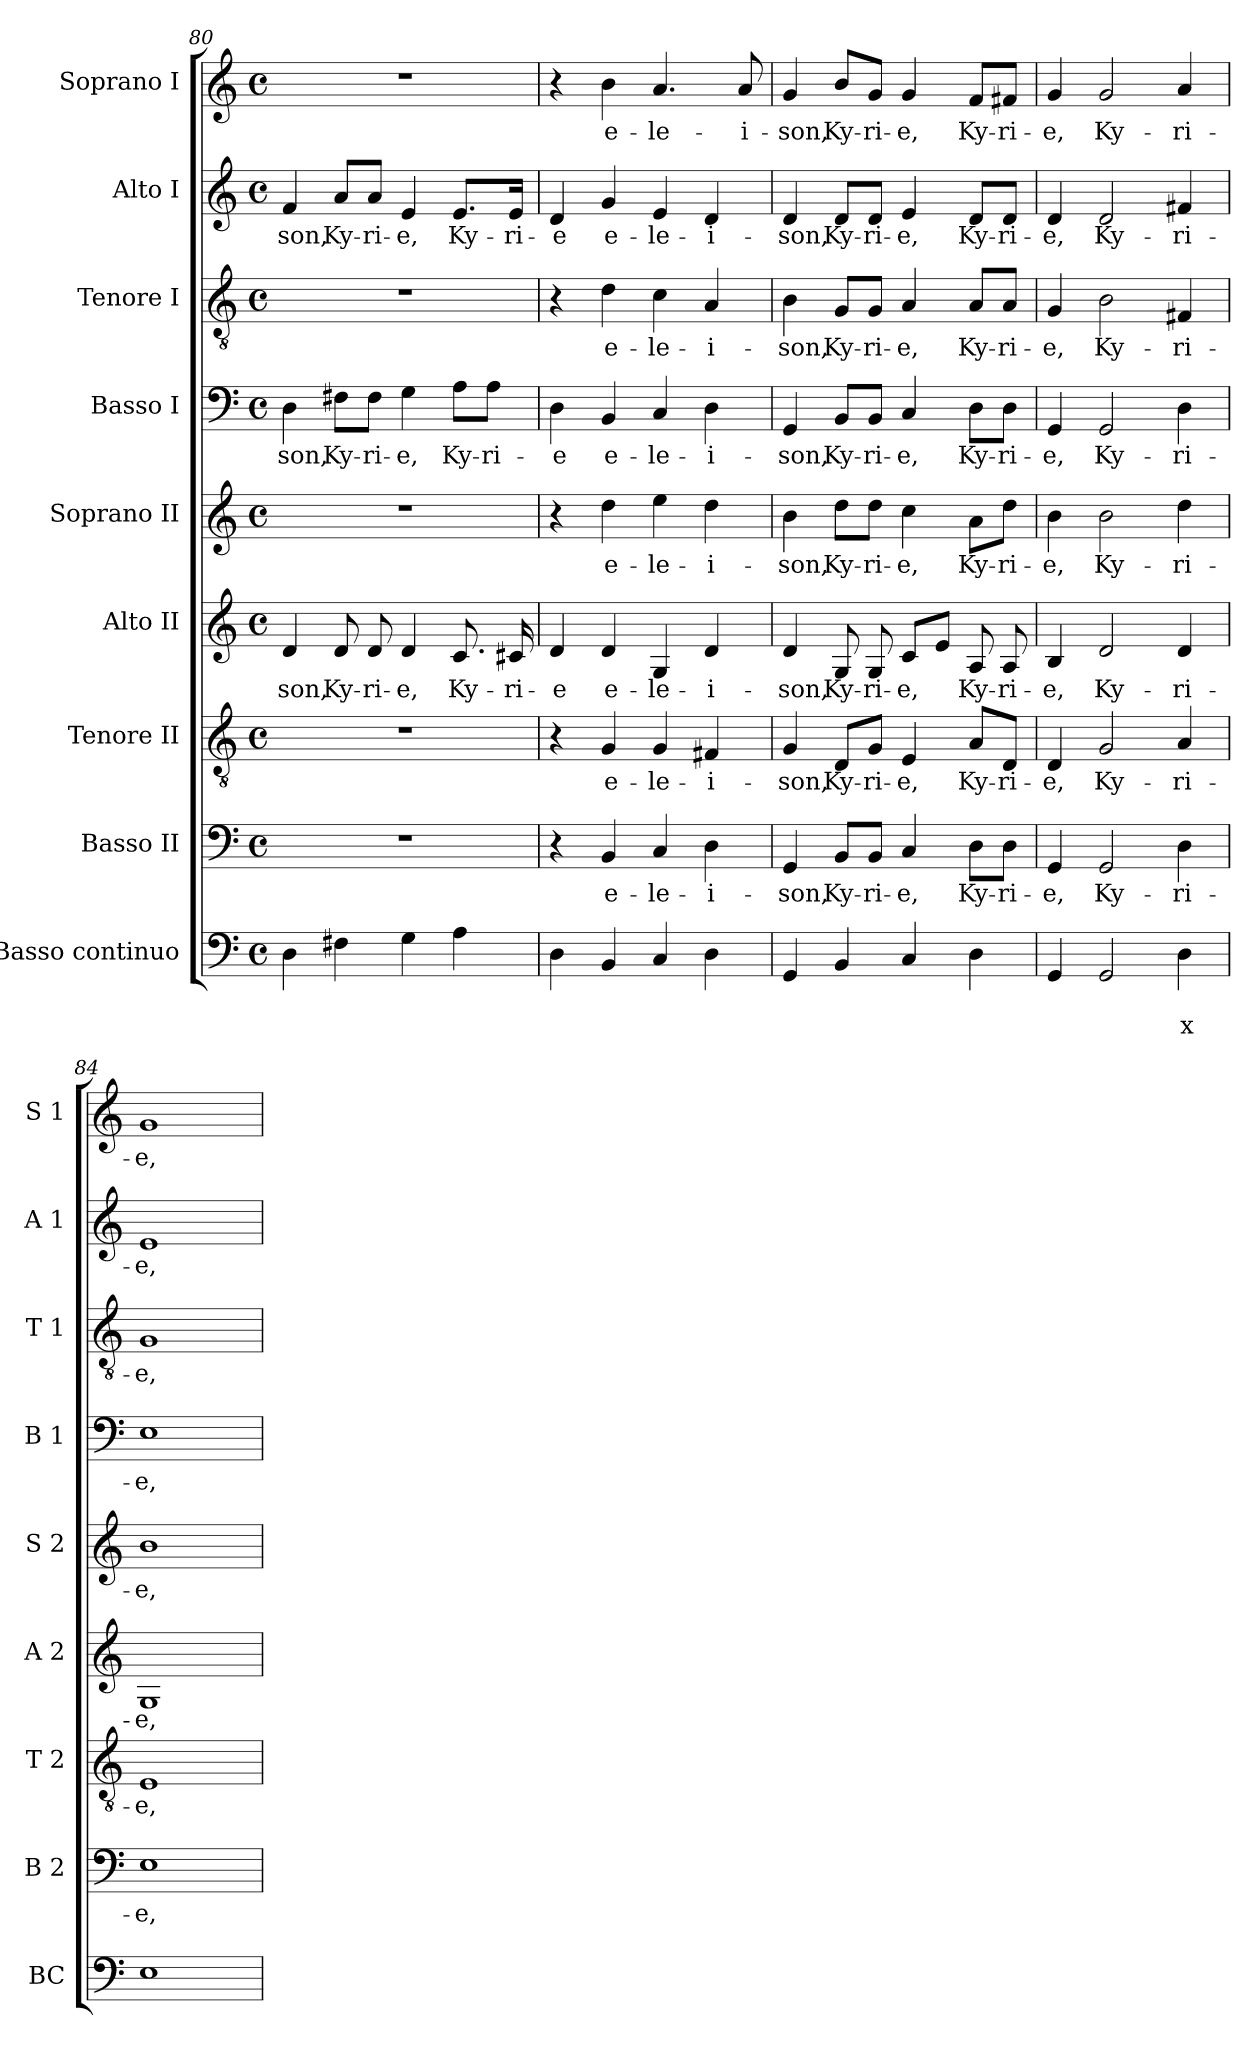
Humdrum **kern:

**kern	**text	**text	**kern	**text	**kern	**text	**kern	**text	**kern	**text	**kern	**text	**kern	**text	**kern	**text	**kern	**text
*part9	*part9	*part9	*part8	*part8	*part7	*part7	*part6	*part6	*part5	*part5	*part4	*part4	*part3	*part3	*part2	*part2	*part1	*part1
*staff9	*staff9	*staff9	*staff8	*staff8	*staff7	*staff7	*staff6	*staff6	*staff5	*staff5	*staff4	*staff4	*staff3	*staff3	*staff2	*staff2	*staff1	*staff1
*I"Basso continuo	*	*	*I"Basso II	*	*I"Tenore II	*	*I"Alto II	*	*I"Soprano II	*	*I"Basso I	*	*I"Tenore I	*	*I"Alto I	*	*I"Soprano I	*
*I'BC	*	*	*I'B 2	*	*I'T 2	*	*I'A 2	*	*I'S 2	*	*I'B 1	*	*I'T 1	*	*I'A 1	*	*I'S 1	*
*clefF4	*	*	*clefF4	*	*clefGv2	*	*clefG2	*	*clefG2	*	*clefF4	*	*clefGv2	*	*clefG2	*	*clefG2	*
*k[]	*	*	*k[]	*	*k[]	*	*k[]	*	*k[]	*	*k[]	*	*k[]	*	*k[]	*	*k[]	*
*C:	*	*	*C:	*	*C:	*	*C:	*	*C:	*	*C:	*	*C:	*	*C:	*	*C:	*
*M4/4	*	*	*M4/4	*	*M4/4	*	*M4/4	*	*M4/4	*	*M4/4	*	*M4/4	*	*M4/4	*	*M4/4	*
*met(c)	*	*	*met(c)	*	*met(c)	*	*met(c)	*	*met(c)	*	*met(c)	*	*met(c)	*	*met(c)	*	*met(c)	*
=80	=80	=80	=80	=80	=80	=80	=80	=80	=80	=80	=80	=80	=80	=80	=80	=80	=80	=80
!	!	!	!	!	!	!	!	!LO:LY:b	!	!	!	!LO:LY:b	!	!	!	!LO:LY:b	!	!
4D\	.	.	1r	.	1r	.	4d/	-son,	1r	.	4D\	-son,	1r	.	4f/	-son,	1r	.
!	!	!	!	!	!	!	!	!LO:LY:b	!	!	!	!LO:LY:b	!	!	!	!LO:LY:b	!	!
4F#X\	.	.	.	.	.	.	8d/	Ky-	.	.	8F#X\L	Ky-	.	.	8a/L	Ky-	.	.
!	!	!	!	!	!	!	!	!LO:LY:b	!	!	!	!LO:LY:b	!	!	!	!LO:LY:b	!	!
.	.	.	.	.	.	.	8d/	-ri-	.	.	8F#\J	-ri-	.	.	8a/J	-ri-	.	.
!	!	!	!	!	!	!	!	!LO:LY:b	!	!	!	!LO:LY:b	!	!	!	!LO:LY:b	!	!
4G\	.	.	.	.	.	.	4d/	-e,	.	.	4G\	-e,	.	.	4e/	-e,	.	.
!	!	!	!	!	!	!	!	!LO:LY:b	!	!	!	!LO:LY:b	!	!	!	!LO:LY:b	!	!
4A\	.	.	.	.	.	.	8.c/	Ky-	.	.	8A\L	Ky-	.	.	8.e/L	Ky-	.	.
!	!	!	!	!	!	!	!	!	!	!	!	!LO:LY:b	!	!	!	!	!	!
.	.	.	.	.	.	.	.	.	.	.	8A\J	-ri-	.	.	.	.	.	.
!	!	!	!	!	!	!	!	!LO:LY:b	!	!	!	!	!	!	!	!LO:LY:b	!	!
.	.	.	.	.	.	.	16c#X/	-ri-	.	.	.	.	.	.	16e/Jk	-ri-	.	.
=81	=81	=81	=81	=81	=81	=81	=81	=81	=81	=81	=81	=81	=81	=81	=81	=81	=81	=81
!	!	!	!	!	!	!	!	!LO:LY:b	!	!	!	!LO:LY:b	!	!	!	!LO:LY:b	!	!
4D\	.	.	4r	.	4r	.	4d/	-e	4r	.	4D\	-e	4r	.	4d/	-e	4r	.
!	!	!	!	!LO:LY:b	!	!LO:LY:b	!	!LO:LY:b	!	!LO:LY:b	!	!LO:LY:b	!	!LO:LY:b	!	!LO:LY:b	!	!LO:LY:b
4BB/	.	.	4BB/	e-	4G/	e-	4d/	e-	4dd\	e-	4BB/	e-	4d\	e-	4g/	e-	4b\	e-
!	!	!	!	!LO:LY:b	!	!LO:LY:b	!	!LO:LY:b	!	!LO:LY:b	!	!LO:LY:b	!	!LO:LY:b	!	!LO:LY:b	!	!LO:LY:b
4C/	.	.	4C/	-le-	4G/	-le-	4G/	-le-	4ee\	-le-	4C/	-le-	4c\	-le-	4e/	-le-	4.a/	-le-
!	!	!	!	!LO:LY:b	!	!LO:LY:b	!	!LO:LY:b	!	!LO:LY:b	!	!LO:LY:b	!	!LO:LY:b	!	!LO:LY:b	!	!
4D\	.	.	4D\	-i-	4F#X/	-i-	4d/	-i-	4dd\	-i-	4D\	-i-	4A/	-i-	4d/	-i-	.	.
!	!	!	!	!	!	!	!	!	!	!	!	!	!	!	!	!	!	!LO:LY:b
.	.	.	.	.	.	.	.	.	.	.	.	.	.	.	.	.	8a/	-i-
=82	=82	=82	=82	=82	=82	=82	=82	=82	=82	=82	=82	=82	=82	=82	=82	=82	=82	=82
!	!	!	!	!LO:LY:b	!	!LO:LY:b	!	!LO:LY:b	!	!LO:LY:b	!	!LO:LY:b	!	!LO:LY:b	!	!LO:LY:b	!	!LO:LY:b
4GG/	.	.	4GG/	-son,	4G/	-son,	4d/	-son,	4b\	-son,	4GG/	-son,	4B\	-son,	4d/	-son,	4g/	-son,
!	!	!	!	!LO:LY:b	!	!LO:LY:b	!	!LO:LY:b	!	!LO:LY:b	!	!LO:LY:b	!	!LO:LY:b	!	!LO:LY:b	!	!LO:LY:b
4BB/	.	.	8BB/L	Ky-	8D/L	Ky-	8G/	Ky-	8dd\L	Ky-	8BB/L	Ky-	8G/L	Ky-	8d/L	Ky-	8b/L	Ky-
!	!	!	!	!LO:LY:b	!	!LO:LY:b	!	!LO:LY:b	!	!LO:LY:b	!	!LO:LY:b	!	!LO:LY:b	!	!LO:LY:b	!	!LO:LY:b
.	.	.	8BB/J	-ri-	8G/J	-ri-	8G/	-ri-	8dd\J	-ri-	8BB/J	-ri-	8G/J	-ri-	8d/J	-ri-	8g/J	-ri-
!	!	!	!	!LO:LY:b	!	!LO:LY:b	!	!LO:LY:b	!	!LO:LY:b	!	!LO:LY:b	!	!LO:LY:b	!	!LO:LY:b	!	!LO:LY:b
4C/	.	.	4C/	-e,	4E/	-e,	8c/L	-e,	4cc\	-e,	4C/	-e,	4A/	-e,	4e/	-e,	4g/	-e,
.	.	.	.	.	.	.	8e/J	.	.	.	.	.	.	.	.	.	.	.
!	!	!	!	!LO:LY:b	!	!LO:LY:b	!	!LO:LY:b	!	!LO:LY:b	!	!LO:LY:b	!	!LO:LY:b	!	!LO:LY:b	!	!LO:LY:b
4D\	.	.	8D\L	Ky-	8A/L	Ky-	8A/	Ky-	8a\L	Ky-	8D\L	Ky-	8A/L	Ky-	8d/L	Ky-	8f/L	Ky-
!	!	!	!	!LO:LY:b	!	!LO:LY:b	!	!LO:LY:b	!	!LO:LY:b	!	!LO:LY:b	!	!LO:LY:b	!	!LO:LY:b	!	!LO:LY:b
.	.	.	8D\J	-ri-	8D/J	-ri-	8A/	-ri-	8dd\J	-ri-	8D\J	-ri-	8A/J	-ri-	8d/J	-ri-	8f#X/J	-ri-
!!LO:PB:g=z
=83	=83	=83	=83	=83	=83	=83	=83	=83	=83	=83	=83	=83	=83	=83	=83	=83	=83	=83
!	!	!	!	!LO:LY:b	!	!LO:LY:b	!	!LO:LY:b	!	!LO:LY:b	!	!LO:LY:b	!	!LO:LY:b	!	!LO:LY:b	!	!LO:LY:b
4GG/	.	.	4GG/	-e,	4D/	-e,	4B/	-e,	4b\	-e,	4GG/	-e,	4G/	-e,	4d/	-e,	4g/	-e,
!	!	!	!	!LO:LY:b	!	!LO:LY:b	!	!LO:LY:b	!	!LO:LY:b	!	!LO:LY:b	!	!LO:LY:b	!	!LO:LY:b	!	!LO:LY:b
2GG/	.	.	2GG/	Ky-	2G/	Ky-	2d/	Ky-	2b\	Ky-	2GG/	Ky-	2B\	Ky-	2d/	Ky-	2g/	Ky-
!	!	!LO:LY:b	!	!LO:LY:b	!	!LO:LY:b	!	!LO:LY:b	!	!LO:LY:b	!	!LO:LY:b	!	!LO:LY:b	!	!LO:LY:b	!	!LO:LY:b
4D\	.	x	4D\	-ri-	4A/	-ri-	4d/	-ri-	4dd\	-ri-	4D\	-ri-	4F#X/	-ri-	4f#X/	-ri-	4a/	-ri-
=84	=84	=84	=84	=84	=84	=84	=84	=84	=84	=84	=84	=84	=84	=84	=84	=84	=84	=84
!	!	!	!	!LO:LY:b	!	!LO:LY:b	!	!LO:LY:b	!	!LO:LY:b	!	!LO:LY:b	!	!LO:LY:b	!	!LO:LY:b	!	!LO:LY:b
1E	.	.	1E	-e,	1E	-e,	1G	-e,	1b	-e,	1E	-e,	1G	-e,	1e	-e,	1g	-e,
=	=	=	=	=	=	=	=	=	=	=	=	=	=	=	=	=	=	=
*-	*-	*-	*-	*-	*-	*-	*-	*-	*-	*-	*-	*-	*-	*-	*-	*-	*-	*-
